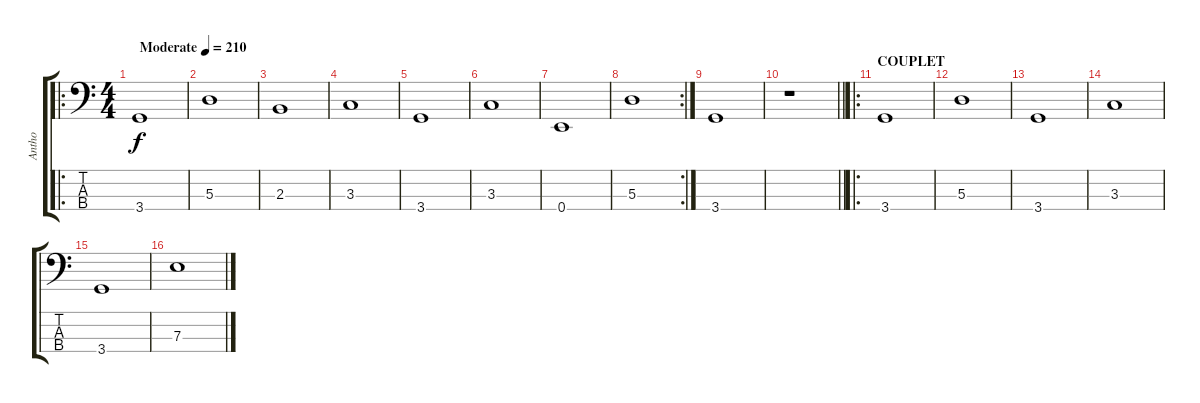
\track ("Antho" "Antho") {instrument electricbassfinger}
\staff {score tabs}
\tuning (G2 D2 A1 E1) {hide}
\ro
\ts (4 4)
\tempo (210 "Moderate")
\clef f4
\ks c
3.4.1{dy f instrument electricbassfinger} |
5.3.1 |
2.3.1 |
3.3.1 |
3.4.1 |
3.3.1 |
0.4.1 |
\rc 2
5.3.1 |
3.4.1 |
\barLineRight lightlight
r.1 |
\ro
\section ("" "COUPLET")
3.4.1 |
5.3.1 |
3.4.1 |
3.3.1 |
3.4.1 |
7.3.1
